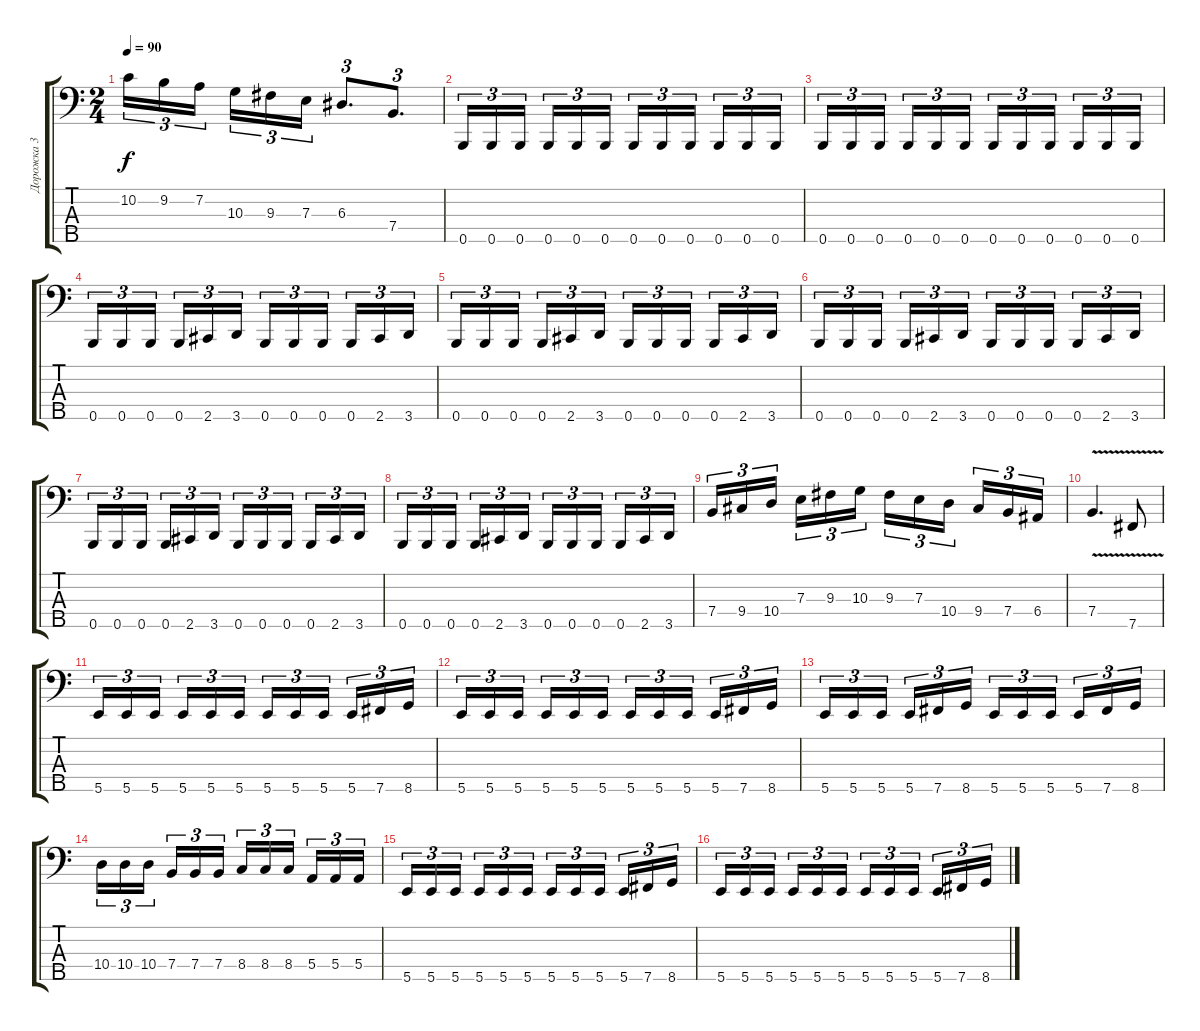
\track ("Дорожка 3" "Дорожка 3") {instrument electricbasspick}
\staff {score tabs}
\tuning (G2 D2 A1 E1 B0) {hide}
\ts (2 4)
\tempo 90
\clef f4
\ks c
10.2.16{tu (3 2) dy f} 9.2.16{tu (3 2)} 7.2.16{tu (3 2) beam splitsecondary} 10.3.16{tu (3 2)} 9.3.16{tu (3 2)} 7.3.16{tu (3 2)} 6.3.8{d tu (3 2)} 7.4.8{d tu (3 2)} |
0.5.16{tu (3 2)} 0.5.16{tu (3 2)} 0.5.16{tu (3 2) beam splitsecondary} 0.5.16{tu (3 2)} 0.5.16{tu (3 2)} 0.5.16{tu (3 2)} 0.5.16{tu (3 2)} 0.5.16{tu (3 2)} 0.5.16{tu (3 2) beam splitsecondary} 0.5.16{tu (3 2)} 0.5.16{tu (3 2)} 0.5.16{tu (3 2)} |
0.5.16{tu (3 2)} 0.5.16{tu (3 2)} 0.5.16{tu (3 2) beam splitsecondary} 0.5.16{tu (3 2)} 0.5.16{tu (3 2)} 0.5.16{tu (3 2)} 0.5.16{tu (3 2)} 0.5.16{tu (3 2)} 0.5.16{tu (3 2) beam splitsecondary} 0.5.16{tu (3 2)} 0.5.16{tu (3 2)} 0.5.16{tu (3 2)} |
0.5.16{tu (3 2)} 0.5.16{tu (3 2)} 0.5.16{tu (3 2) beam splitsecondary} 0.5.16{tu (3 2)} 2.5.16{tu (3 2)} 3.5.16{tu (3 2)} 0.5.16{tu (3 2)} 0.5.16{tu (3 2)} 0.5.16{tu (3 2) beam splitsecondary} 0.5.16{tu (3 2)} 2.5.16{tu (3 2)} 3.5.16{tu (3 2)} |
0.5.16{tu (3 2)} 0.5.16{tu (3 2)} 0.5.16{tu (3 2) beam splitsecondary} 0.5.16{tu (3 2)} 2.5.16{tu (3 2)} 3.5.16{tu (3 2)} 0.5.16{tu (3 2)} 0.5.16{tu (3 2)} 0.5.16{tu (3 2) beam splitsecondary} 0.5.16{tu (3 2)} 2.5.16{tu (3 2)} 3.5.16{tu (3 2)} |
0.5.16{tu (3 2)} 0.5.16{tu (3 2)} 0.5.16{tu (3 2) beam splitsecondary} 0.5.16{tu (3 2)} 2.5.16{tu (3 2)} 3.5.16{tu (3 2)} 0.5.16{tu (3 2)} 0.5.16{tu (3 2)} 0.5.16{tu (3 2) beam splitsecondary} 0.5.16{tu (3 2)} 2.5.16{tu (3 2)} 3.5.16{tu (3 2)} |
0.5.16{tu (3 2)} 0.5.16{tu (3 2)} 0.5.16{tu (3 2) beam splitsecondary} 0.5.16{tu (3 2)} 2.5.16{tu (3 2)} 3.5.16{tu (3 2)} 0.5.16{tu (3 2)} 0.5.16{tu (3 2)} 0.5.16{tu (3 2) beam splitsecondary} 0.5.16{tu (3 2)} 2.5.16{tu (3 2)} 3.5.16{tu (3 2)} |
0.5.16{tu (3 2)} 0.5.16{tu (3 2)} 0.5.16{tu (3 2) beam splitsecondary} 0.5.16{tu (3 2)} 2.5.16{tu (3 2)} 3.5.16{tu (3 2)} 0.5.16{tu (3 2)} 0.5.16{tu (3 2)} 0.5.16{tu (3 2) beam splitsecondary} 0.5.16{tu (3 2)} 2.5.16{tu (3 2)} 3.5.16{tu (3 2)} |
7.4.16{tu (3 2)} 9.4.16{tu (3 2)} 10.4.16{tu (3 2) beam splitsecondary} 7.3.16{tu (3 2)} 9.3.16{tu (3 2)} 10.3.16{tu (3 2)} 9.3.16{tu (3 2)} 7.3.16{tu (3 2)} 10.4.16{tu (3 2) beam splitsecondary} 9.4.16{tu (3 2)} 7.4.16{tu (3 2)} 6.4.16{tu (3 2)} |
7.4{v}.4{d} 7.5{v}.8 |
5.5.16{tu (3 2)} 5.5.16{tu (3 2)} 5.5.16{tu (3 2) beam splitsecondary} 5.5.16{tu (3 2)} 5.5.16{tu (3 2)} 5.5.16{tu (3 2)} 5.5.16{tu (3 2)} 5.5.16{tu (3 2)} 5.5.16{tu (3 2) beam splitsecondary} 5.5.16{tu (3 2)} 7.5.16{tu (3 2)} 8.5.16{tu (3 2)} |
5.5.16{tu (3 2)} 5.5.16{tu (3 2)} 5.5.16{tu (3 2) beam splitsecondary} 5.5.16{tu (3 2)} 5.5.16{tu (3 2)} 5.5.16{tu (3 2)} 5.5.16{tu (3 2)} 5.5.16{tu (3 2)} 5.5.16{tu (3 2) beam splitsecondary} 5.5.16{tu (3 2)} 7.5.16{tu (3 2)} 8.5.16{tu (3 2)} |
5.5.16{tu (3 2)} 5.5.16{tu (3 2)} 5.5.16{tu (3 2) beam splitsecondary} 5.5.16{tu (3 2)} 7.5.16{tu (3 2)} 8.5.16{tu (3 2)} 5.5.16{tu (3 2)} 5.5.16{tu (3 2)} 5.5.16{tu (3 2) beam splitsecondary} 5.5.16{tu (3 2)} 7.5.16{tu (3 2)} 8.5.16{tu (3 2)} |
10.4.16{tu (3 2)} 10.4.16{tu (3 2)} 10.4.16{tu (3 2) beam splitsecondary} 7.4.16{tu (3 2)} 7.4.16{tu (3 2)} 7.4.16{tu (3 2)} 8.4.16{tu (3 2)} 8.4.16{tu (3 2)} 8.4.16{tu (3 2) beam splitsecondary} 5.4.16{tu (3 2)} 5.4.16{tu (3 2)} 5.4.16{tu (3 2)} |
5.5.16{tu (3 2)} 5.5.16{tu (3 2)} 5.5.16{tu (3 2) beam splitsecondary} 5.5.16{tu (3 2)} 5.5.16{tu (3 2)} 5.5.16{tu (3 2)} 5.5.16{tu (3 2)} 5.5.16{tu (3 2)} 5.5.16{tu (3 2) beam splitsecondary} 5.5.16{tu (3 2)} 7.5.16{tu (3 2)} 8.5.16{tu (3 2)} |
5.5.16{tu (3 2)} 5.5.16{tu (3 2)} 5.5.16{tu (3 2) beam splitsecondary} 5.5.16{tu (3 2)} 5.5.16{tu (3 2)} 5.5.16{tu (3 2)} 5.5.16{tu (3 2)} 5.5.16{tu (3 2)} 5.5.16{tu (3 2) beam splitsecondary} 5.5.16{tu (3 2)} 7.5.16{tu (3 2)} 8.5.16{tu (3 2)}
